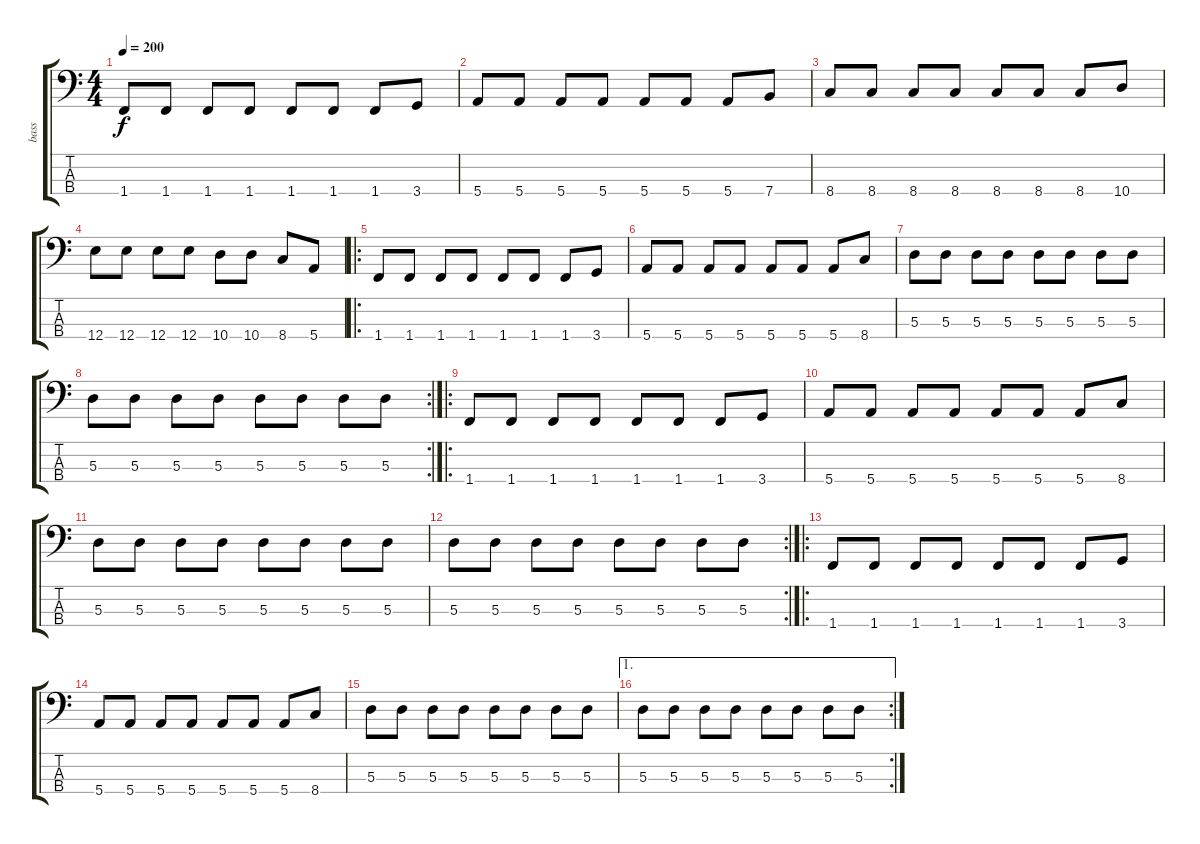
\track ("bass" "bass") {instrument electricbassfinger}
\staff {score tabs}
\tuning (G2 D2 A1 E1) {hide}
\ts (4 4)
\tempo 200
\clef f4
\ks c
1.4.8{dy f} 1.4.8 1.4.8 1.4.8 1.4.8 1.4.8 1.4.8 3.4.8 |
5.4.8 5.4.8 5.4.8 5.4.8 5.4.8 5.4.8 5.4.8 7.4.8 |
8.4.8 8.4.8 8.4.8 8.4.8 8.4.8 8.4.8 8.4.8 10.4.8 |
12.4.8 12.4.8 12.4.8 12.4.8 10.4.8 10.4.8 8.4.8 5.4.8 |
\ro
1.4.8 1.4.8 1.4.8 1.4.8 1.4.8 1.4.8 1.4.8 3.4.8 |
5.4.8 5.4.8 5.4.8 5.4.8 5.4.8 5.4.8 5.4.8 8.4.8 |
5.3.8 5.3.8 5.3.8 5.3.8 5.3.8 5.3.8 5.3.8 5.3.8 |
\rc 2
5.3.8 5.3.8 5.3.8 5.3.8 5.3.8 5.3.8 5.3.8 5.3.8 |
\ro
1.4.8 1.4.8 1.4.8 1.4.8 1.4.8 1.4.8 1.4.8 3.4.8 |
5.4.8 5.4.8 5.4.8 5.4.8 5.4.8 5.4.8 5.4.8 8.4.8 |
5.3.8 5.3.8 5.3.8 5.3.8 5.3.8 5.3.8 5.3.8 5.3.8 |
\rc 2
5.3.8 5.3.8 5.3.8 5.3.8 5.3.8 5.3.8 5.3.8 5.3.8 |
\ro
1.4.8 1.4.8 1.4.8 1.4.8 1.4.8 1.4.8 1.4.8 3.4.8 |
5.4.8 5.4.8 5.4.8 5.4.8 5.4.8 5.4.8 5.4.8 8.4.8 |
5.3.8 5.3.8 5.3.8 5.3.8 5.3.8 5.3.8 5.3.8 5.3.8 |
\ae 1
\rc 2
5.3.8 5.3.8 5.3.8 5.3.8 5.3.8 5.3.8 5.3.8 5.3.8
